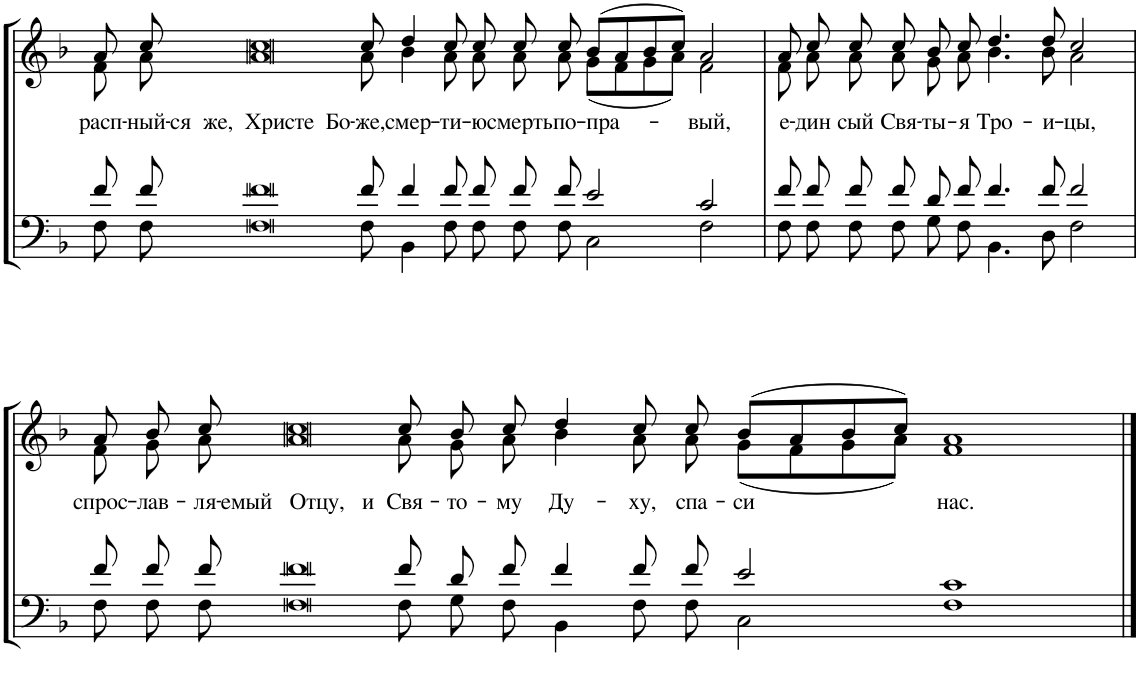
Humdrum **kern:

**kern	**kern	**text
*part1	*part1	*part1
*staff2	*staff1	*staff1
*I"Piano	*	*
*I'Pno.	*	*
!!LO:PB:g=z
*clefF4	*clefG2	*
*k[b-]	*k[b-]	*
*M63/4	*M63/4	*
=8	=8	=8
*^	*^	*
*	*^	*	*	*
!	!	!	!	!	!LO:LY:b
000ryy	8f/L	8F\L	8a/	8f\	расп-
!	!	!	!	!	!LO:LY:b
.	8f/	8F\	8cc/	8a\	-ный-
!	!	!	!	!	!LO:LY:b
.	8f	8F	8cc	8a	-ся же, Христе Бо-
!	!	!	!	!	!LO:LY:b
.	8f/J	8F\J	8cc/	8a\	-же,
!	!	!	!	!	!LO:LY:b
.	4f/	4BB-\	4dd/	4b-\	смер-
!	!	!	!	!	!LO:LY:b
.	8f/L	8F\L	8cc/	8a\	-ти-
!	!	!	!	!	!LO:LY:b
.	8f/	8F\	8cc/	8a\	-ю
!	!	!	!	!	!LO:LY:b
.	8f/	8F\	8cc/	8a\	смерть
!	!	!	!	!	!LO:LY:b
.	8f/J	8F\J	8cc/	8a\	по-
!	!	!	!	!	!LO:LY:b
.	2e/	2C\	(8b-/L	(8g\L	-пра-
.	.	.	8a/	8f\	.
.	.	.	8b-/	8g\	.
.	.	.	8cc/J)	8a\J)	.
!	!	!	!	!	!LO:LY:b
.	2c/	2F\	2a/	2f\	-вый,
.	1ryy	1ryy	000ryy	000ryy	.
.	1ryy	1ryy	.	.	.
.	1ryy	1ryy	.	.	.
.	1ryy	1ryy	.	.	.
.	1ryy	1ryy	.	.	.
.	1ryy	1ryy	.	.	.
4%31ryy	.	.	.	.	.
.	2%15ryy	2%15ryy	.	.	.
.	.	.	00ryy	00ryy	.
.	.	.	1.ryy	1.ryy	.
=9	=9	=9	=9	=9	=9
!	!	!	!	!	!LO:LY:b
000ryy	8f/L	8F\L	8a/	8f\	е-
!	!	!	!	!	!LO:LY:b
.	8f/	8F\	8cc/	8a\	-дин
!	!	!	!	!	!LO:LY:b
.	8f/	8F\	8cc/	8a\	сый
!	!	!	!	!	!LO:LY:b
.	8f/	8F\	8cc/	8a\	Свя-
!	!	!	!	!	!LO:LY:b
.	8d/	8G\	8b-/	8g\	-ты-
!	!	!	!	!	!LO:LY:b
.	8f/J	8F\J	8cc/	8a\	-я
!	!	!	!	!	!LO:LY:b
.	4.f/	4.BB-\	4.dd/	4.b-\	Тро-
!	!	!	!	!	!LO:LY:b
.	8f/	8D\	8dd/	8b-\	-и-
!	!	!	!	!	!LO:LY:b
.	2f/	2F\	2cc/	2a\	-цы,
.	1%14ryy	1%14ryy	1%14ryy	1%14ryy	.
4%31ryy	.	.	.	.	.
!!LO:LB:g=z	!!
=10	=10	=10	=10	=10	=10
!	!	!	!	!	!LO:LY:b
000ryy	8f/L	8F\L	8a/	8f\	спрос-
!	!	!	!	!	!LO:LY:b
.	8f/	8F\	8b-/	8g\	-лав-
!	!	!	!	!	!LO:LY:b
.	8f/	8F\	8cc/	8a\	-ля-
!	!	!	!	!	!LO:LY:b
.	8f	8F	8cc	8a	-емый Отцу, и
!	!	!	!	!	!LO:LY:b
.	8f/	8F\	8cc/	8a\	Свя-
!	!	!	!	!	!LO:LY:b
.	8d/	8G\	8b-/	8g\	-то-
!	!	!	!	!	!LO:LY:b
.	8f/J	8F\J	8cc/	8a\	-му
!	!	!	!	!	!LO:LY:b
.	4f/	4BB-\	4dd/	4b-\	Ду-
!	!	!	!	!	!LO:LY:b
.	8f/L	8F\L	8cc/	8a\	-ху,
!	!	!	!	!	!LO:LY:b
.	8f/J	8F\J	8cc/	8a\	спа-
!	!	!	!	!	!LO:LY:b
.	2e/	2C\	(8b-/L	(8g\L	-си
.	.	.	8a/	8f\	.
.	.	.	8b-/	8g\	.
.	.	.	8cc/J)	8a\J)	.
!	!	!	!	!	!LO:LY:b
.	1c	1F	1a	1f	нас.
.	1ryy	1ryy	000ryy	000ryy	.
.	1ryy	1ryy	.	.	.
.	1ryy	1ryy	.	.	.
.	1ryy	1ryy	.	.	.
.	1ryy	1ryy	.	.	.
.	1ryy	1ryy	.	.	.
4%31ryy	.	.	.	.	.
.	1ryy	1ryy	.	.	.
.	1ryy	1ryy	.	.	.
.	1ryy	1ryy	00ryy	00ryy	.
.	1ryy	1ryy	.	.	.
.	1ryy	1ryy	.	.	.
.	1...ryy	1...ryy	.	.	.
.	.	.	2..ryy	2..ryy	.
*v	*v	*v	*	*	*
*	*v	*v	*
==	==	==
*-	*-	*-
